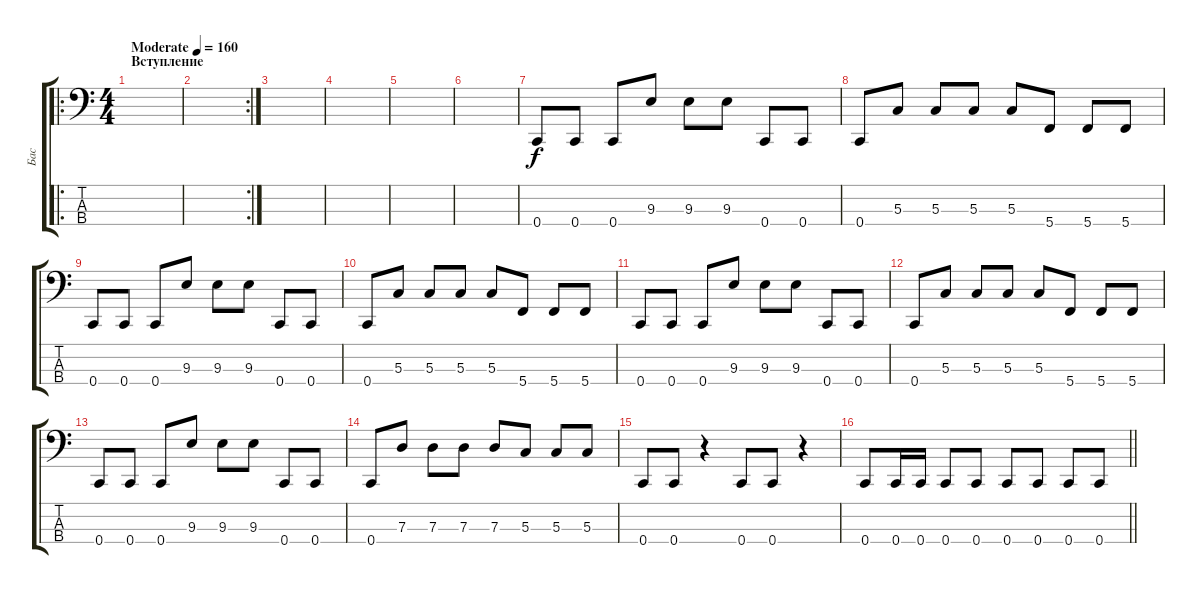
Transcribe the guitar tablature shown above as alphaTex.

\track ("Бас" "Бас") {instrument electricbassfinger}
\staff {score tabs}
\tuning (F2 C2 G1 C1) {hide}
\ro
\ts (4 4)
\section ("" "Вступление")
\tempo (160 "Moderate")
\clef f4
\ks c
|
\rc 2
|
|
|
|
|
0.4.8 0.4.8 0.4.8 9.3.8 9.3.8 9.3.8 0.4.8 0.4.8 |
0.4.8 5.3.8 5.3.8 5.3.8 5.3.8 5.4.8 5.4.8 5.4.8 |
0.4.8 0.4.8 0.4.8 9.3.8 9.3.8 9.3.8 0.4.8 0.4.8 |
0.4.8 5.3.8 5.3.8 5.3.8 5.3.8 5.4.8 5.4.8 5.4.8 |
0.4.8 0.4.8 0.4.8 9.3.8 9.3.8 9.3.8 0.4.8 0.4.8 |
0.4.8 5.3.8 5.3.8 5.3.8 5.3.8 5.4.8 5.4.8 5.4.8 |
0.4.8 0.4.8 0.4.8 9.3.8 9.3.8 9.3.8 0.4.8 0.4.8 |
0.4.8 7.3.8 7.3.8 7.3.8 7.3.8 5.3.8 5.3.8 5.3.8 |
0.4.8 0.4.8 r.4 0.4.8 0.4.8 r.4 |
\barLineRight lightlight
0.4.8 0.4.16 0.4.16 0.4.8 0.4.8 0.4.8 0.4.8 0.4.8 0.4.8
